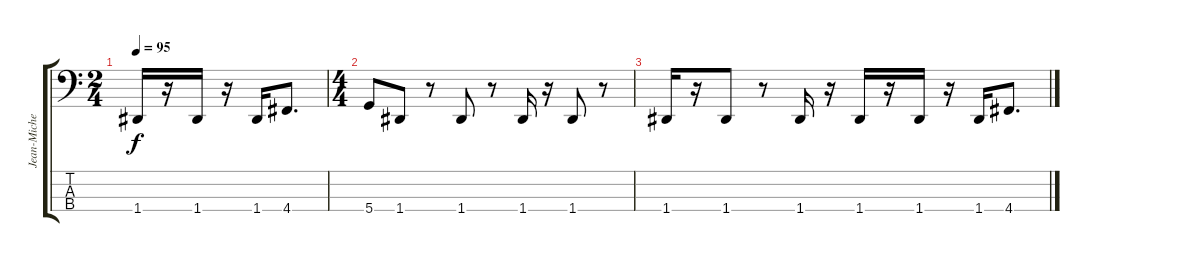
\track ("Jean-Michel" "Jean-Miche") {instrument electricbasspick}
\staff {score tabs}
\tuning (F2 C2 G1 D1) {hide}
\ts (2 4)
\tempo 95
\clef f4
\ks c
1.4.16{dy f} r.16 1.4.16 r.16 1.4.16 4.4.8{d} |
\ts (4 4)
5.4.8 1.4.8 r.8 1.4.8 r.8 1.4.16 r.16 1.4.8 r.8 |
1.4.16 r.16 1.4.8 r.8 1.4.16 r.16 1.4.16 r.16 1.4.16 r.16 1.4.16 4.4.8{d}
